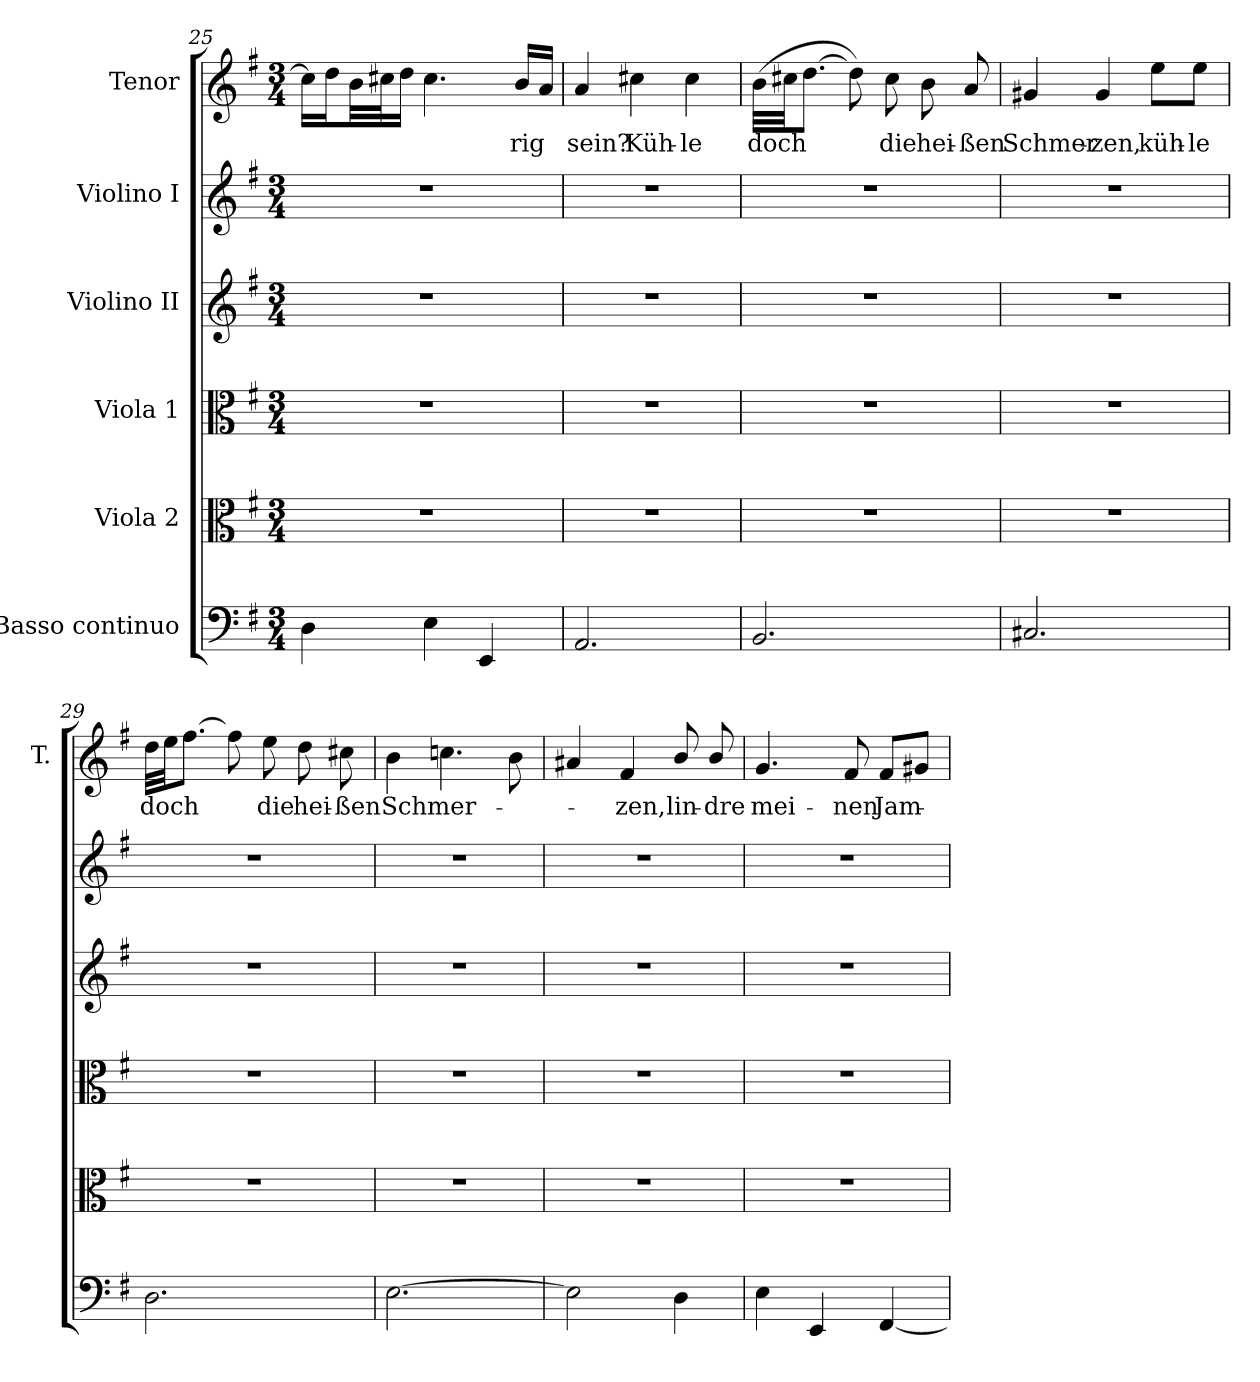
**kern	**kern	**kern	**kern	**kern	**kern	**text
*part6	*part5	*part4	*part3	*part2	*part1	*part1
*staff6	*staff5	*staff4	*staff3	*staff2	*staff1	*staff1
*I"Basso continuo	*I"Viola 2	*I"Viola 1	*I"Violino II	*I"Violino I	*I"Tenor	*
*	*	*	*	*	*I'T.	*
*clefF4	*clefC3	*clefC3	*clefG2	*clefG2	*clefG2	*
*	*	*	*	*	*ITrd7c12	*
*k[f#]	*k[f#]	*k[f#]	*k[f#]	*k[f#]	*k[f#]	*
*G:	*G:	*G:	*G:	*G:	*G:	*
*M3/4	*M3/4	*M3/4	*M3/4	*M3/4	*M3/4	*
=25	=25	=25	=25	=25	=25	=25
4D\	2.r	2.r	2.r	2.r	16c#\LL]	.
.	.	.	.	.	16d\J	.
.	.	.	.	.	32B\LL	.
.	.	.	.	.	32c#X\J	.
.	.	.	.	.	16d\JJ	.
4E\	.	.	.	.	4.c#\	.
4EE/	.	.	.	.	.	.
!	!	!	!	!	!	!LO:LY:b
.	.	.	.	.	16B/LL	-rig
.	.	.	.	.	16A/JJ	.
=26	=26	=26	=26	=26	=26	=26
!	!	!	!	!	!	!LO:LY:b
2.AA/	2.r	2.r	2.r	2.r	4A/	sein?
!	!	!	!	!	!	!LO:LY:b
.	.	.	.	.	4c#X\	Küh-
!	!	!	!	!	!	!LO:LY:b
.	.	.	.	.	4c#\	-le
=27	=27	=27	=27	=27	=27	=27
!	!	!	!	!	!	!LO:LY:b
2.BB/	2.r	2.r	2.r	2.r	(32B\LLL	doch
.	.	.	.	.	32c#X\JJ	.
.	.	.	.	.	[>8.d\J	.
.	.	.	.	.	8d\])	.
!	!	!	!	!	!	!LO:LY:b
.	.	.	.	.	8c#\	die
!	!	!	!	!	!	!LO:LY:b
.	.	.	.	.	8B\	hei-
!	!	!	!	!	!	!LO:LY:b
.	.	.	.	.	8A/	-ßen
=28	=28	=28	=28	=28	=28	=28
!	!	!	!	!	!	!LO:LY:b
2.C#X/	2.r	2.r	2.r	2.r	4G#X/	Schmer-
!	!	!	!	!	!	!LO:LY:b
.	.	.	.	.	4G#/	zen,
!	!	!	!	!	!	!LO:LY:b
.	.	.	.	.	8e\L	küh-
!	!	!	!	!	!	!LO:LY:b
.	.	.	.	.	8e\J	-le
!!LO:LB:g=z
=29	=29	=29	=29	=29	=29	=29
!	!	!	!	!	!	!LO:LY:b
2.D\	2.r	2.r	2.r	2.r	32d\LLL	doch
.	.	.	.	.	32e\JJ	.
.	.	.	.	.	[>8.f#\J	.
.	.	.	.	.	8f#\]	.
!	!	!	!	!	!	!LO:LY:b
.	.	.	.	.	8e\	die
!	!	!	!	!	!	!LO:LY:b
.	.	.	.	.	8d\	hei-
!	!	!	!	!	!	!LO:LY:b
.	.	.	.	.	8c#X\	ßen
=30	=30	=30	=30	=30	=30	=30
!	!	!	!	!	!	!LO:LY:b
[>2.E\	2.r	2.r	2.r	2.r	4B\	Schmer-
.	.	.	.	.	4.cn\	.
.	.	.	.	.	8B\	.
=31	=31	=31	=31	=31	=31	=31
2E\]	2.r	2.r	2.r	2.r	4A#X/	.
!	!	!	!	!	!	!LO:LY:b
.	.	.	.	.	4F#/	-zen,
!	!	!	!	!	!	!LO:LY:b
4D\	.	.	.	.	8B/	lin-
!	!	!	!	!	!	!LO:LY:b
.	.	.	.	.	8B/	-dre
=32	=32	=32	=32	=32	=32	=32
!	!	!	!	!	!	!LO:LY:b
4E\	2.r	2.r	2.r	2.r	4.G/	mei-
4EE/	.	.	.	.	.	.
!	!	!	!	!	!	!LO:LY:b
.	.	.	.	.	8F#/	-nen
!	!	!	!	!	!	!LO:LY:b
[<4FF#/	.	.	.	.	8F#/L	Jam-
.	.	.	.	.	8G#X/J	.
=	=	=	=	=	=	=
*-	*-	*-	*-	*-	*-	*-
